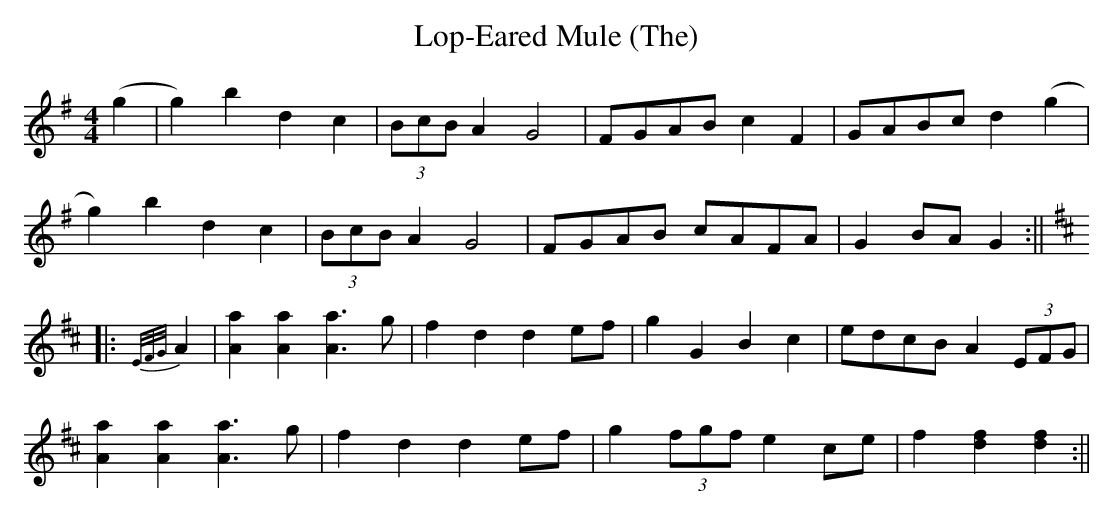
X:1
T:Lop-Eared Mule (The)
M:4/4
L:1/8
K:G
(g2|g2)b2 d2c2|(3BcB A2 G4|FGAB c2F2|GABc d2(g2|
g2)b2d2c2|(3BcB A2 G4|FGAB cAFA|G2 BA G2:||
K:D
|:{E/F/G/}A2|[A2a2][A2a2][A3a3]g|f2d2d2 ef|g2G2B2c2|edcB A2 (3EFG|
[A2a2][A2a2][A3a3]g|f2d2d2 ef|g2 (3fgf e2 ce|f2 [d2f2][d2f2]:||
